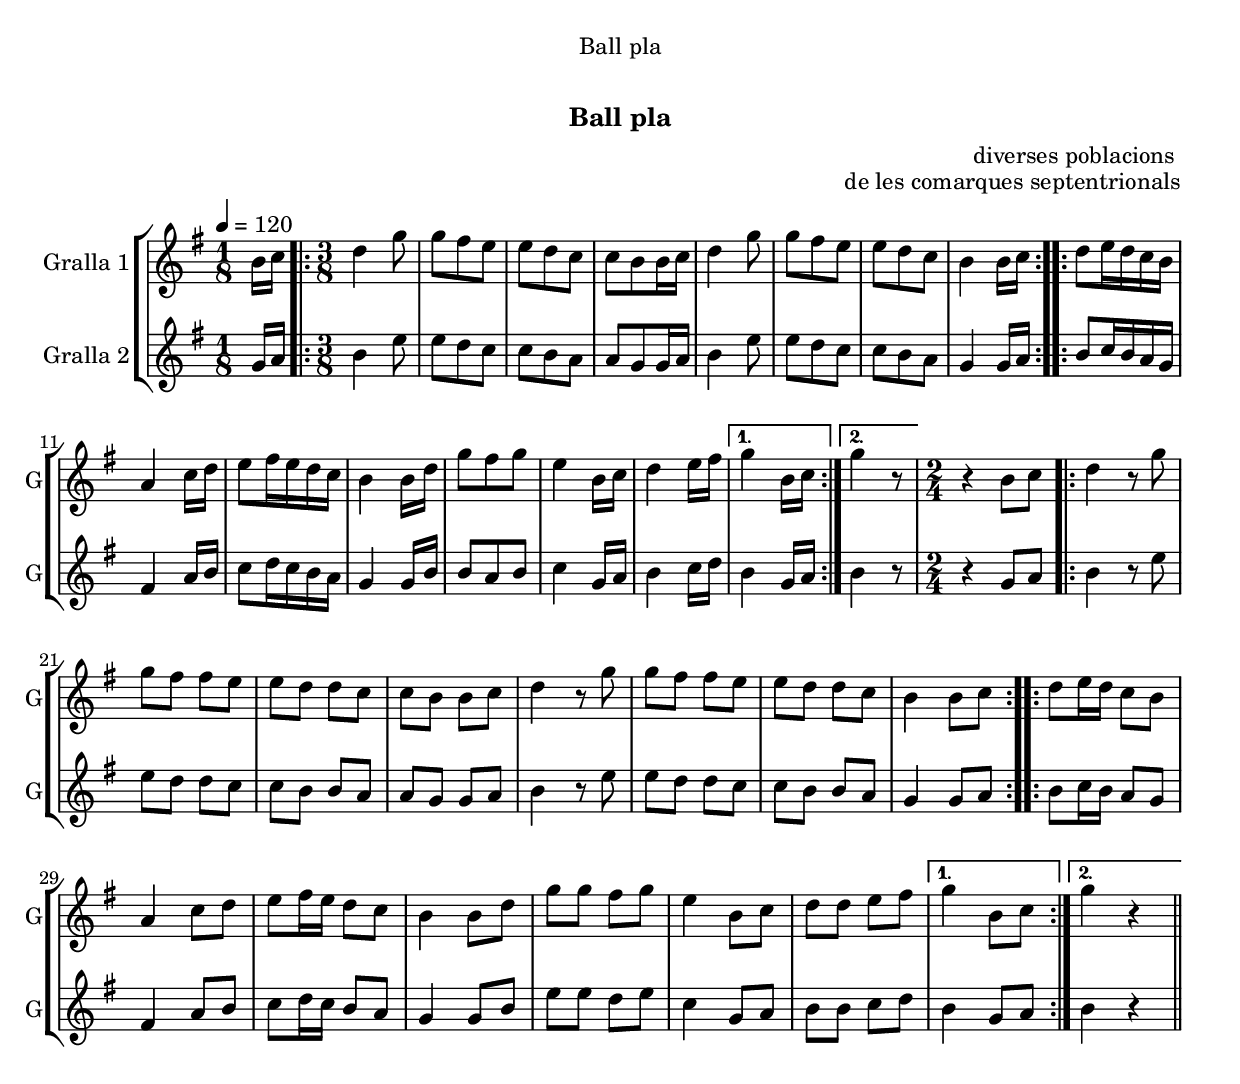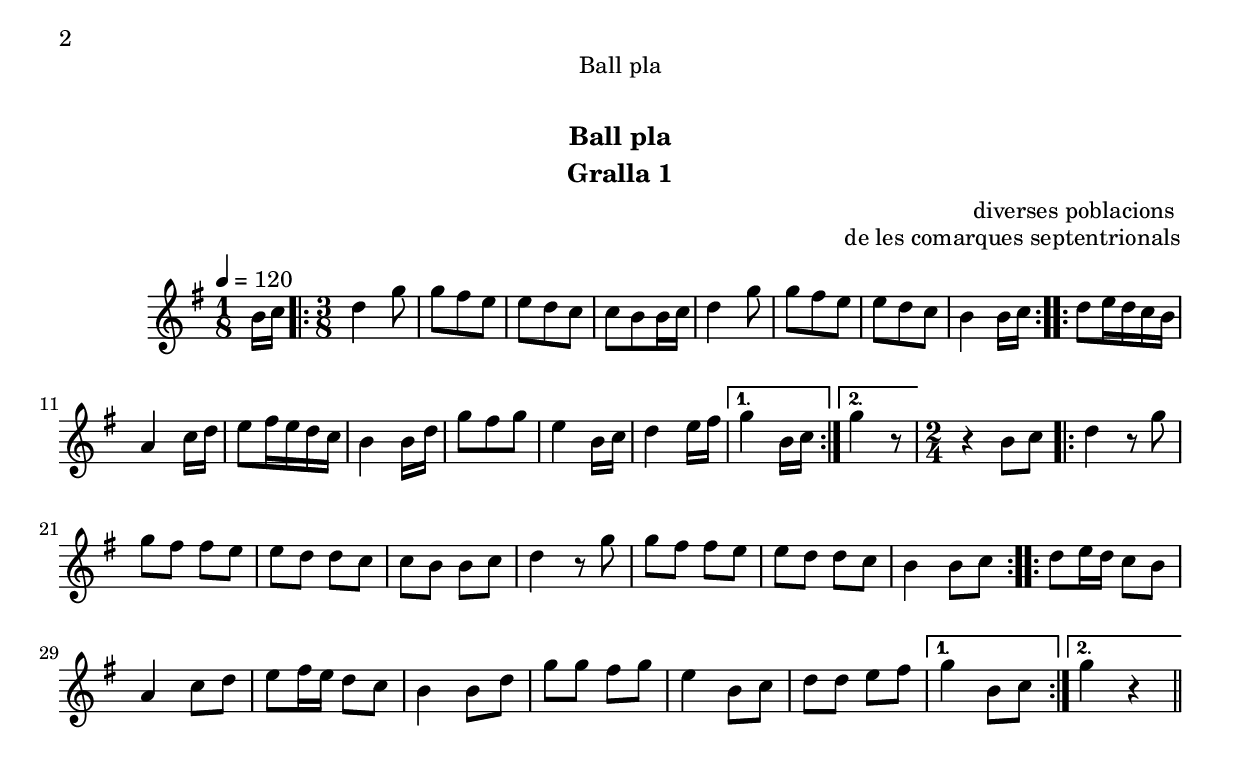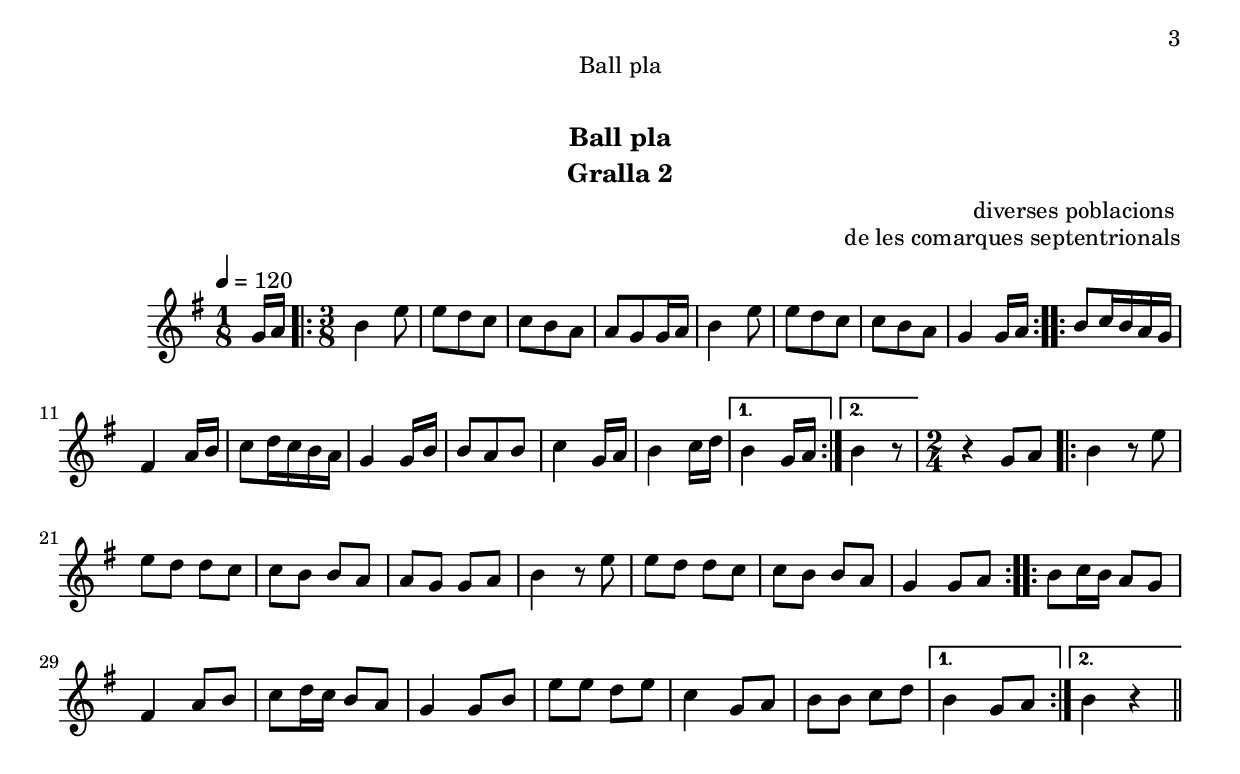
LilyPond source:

\version "2.16.0"

\header {
  dedication="Ball pla"
  title="   "
  subtitle="Ball pla"
  subsubtitle=""
  poet=""
  meter=""
  piece=""
  composer=""
  arranger="diverses poblacions "
  opus="de les comarques septentrionals"
  instrument=""
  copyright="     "
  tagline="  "
}

liniaroAa =
\relative b'
{
  \tempo 4=120
  \clef treble
  \key g \major
  \time 1/8
  b16 c  |
  \time 3/8   \repeat volta 2 { d4 g8  |
  g8 fis e  |
  e8 d c  |
  %05
  c8 b b16 c  |
  d4 g8  |
  g8 fis e  |
  e8 d c  |
  b4 b16 c  | }
  %10
  \repeat volta 2 { d8 e16 d c b  |
  a4 c16 d  |
  e8 fis16 e d c  |
  b4 b16 d  |
  g8 fis g  |
  %15
  e4 b16 c  |
  d4 e16 fis }
  \alternative { { g4 b,16 c }
  { g'4 r8 } }
  \time 2/4   r4 b,8 c  |
  %20
  \repeat volta 2 { d4 r8 g  |
  g8 fis fis e  |
  e8 d d c  |
  c8 b b c  |
  d4 r8 g  |
  %25
  g8 fis fis e  |
  e8 d d c  |
  b4 b8 c  | }
  \repeat volta 2 { d8 e16 d c8 b  |
  a4 c8 d  |
  %30
  e8 fis16 e d8 c  |
  b4 b8 d  |
  g8 g fis g  |
  e4 b8 c  |
  d8 d e fis }
  %35
  \alternative { { g4 b,8 c }
  { g'4 r } } \bar "||"
}

liniaroAb =
\relative g'
{
  \tempo 4=120
  \clef treble
  \key g \major
  \time 1/8
  g16 a  |
  \time 3/8   \repeat volta 2 { b4 e8  |
  e8 d c  |
  c8 b a  |
  %05
  a8 g g16 a  |
  b4 e8  |
  e8 d c  |
  c8 b a  |
  g4 g16 a  | }
  %10
  \repeat volta 2 { b8 c16 b a g  |
  fis4 a16 b  |
  c8 d16 c b a  |
  g4 g16 b  |
  b8 a b  |
  %15
  c4 g16 a  |
  b4 c16 d }
  \alternative { { b4 g16 a }
  { b4 r8 } }
  \time 2/4   r4 g8 a  |
  %20
  \repeat volta 2 { b4 r8 e  |
  e8 d d c  |
  c8 b b a  |
  a8 g g a  |
  b4 r8 e  |
  %25
  e8 d d c  |
  c8 b b a  |
  g4 g8 a  | }
  \repeat volta 2 { b8 c16 b a8 g  |
  fis4 a8 b  |
  %30
  c8 d16 c b8 a  |
  g4 g8 b  |
  e8 e d e  |
  c4 g8 a  |
  b8 b c d }
  %35
  \alternative { { b4 g8 a }
  { b4 r } } \bar "||"
}

\bookpart {
  \score {
    \new StaffGroup {
      \override Score.RehearsalMark #'self-alignment-X = #LEFT
      <<
        \new Staff \with {instrumentName = #"Gralla 1" shortInstrumentName = #"G"} \liniaroAa
        \new Staff \with {instrumentName = #"Gralla 2" shortInstrumentName = #"G"} \liniaroAb
      >>
    }
    \layout {}
  }\score { \unfoldRepeats
    \new StaffGroup {
      \override Score.RehearsalMark #'self-alignment-X = #LEFT
      <<
        \new Staff \with {instrumentName = #"Gralla 1" shortInstrumentName = #"G"} \liniaroAa
        \new Staff \with {instrumentName = #"Gralla 2" shortInstrumentName = #"G"} \liniaroAb
      >>
    }
    \midi {}
  }
}

\bookpart {
  \header {instrument="Gralla 1"}
  \score {
    \new StaffGroup {
      \override Score.RehearsalMark #'self-alignment-X = #LEFT
      <<
        \new Staff \liniaroAa
      >>
    }
    \layout {}
  }\score { \unfoldRepeats
    \new StaffGroup {
      \override Score.RehearsalMark #'self-alignment-X = #LEFT
      <<
        \new Staff \liniaroAa
      >>
    }
    \midi {}
  }
}

\bookpart {
  \header {instrument="Gralla 2"}
  \score {
    \new StaffGroup {
      \override Score.RehearsalMark #'self-alignment-X = #LEFT
      <<
        \new Staff \liniaroAb
      >>
    }
    \layout {}
  }\score { \unfoldRepeats
    \new StaffGroup {
      \override Score.RehearsalMark #'self-alignment-X = #LEFT
      <<
        \new Staff \liniaroAb
      >>
    }
    \midi {}
  }
}

